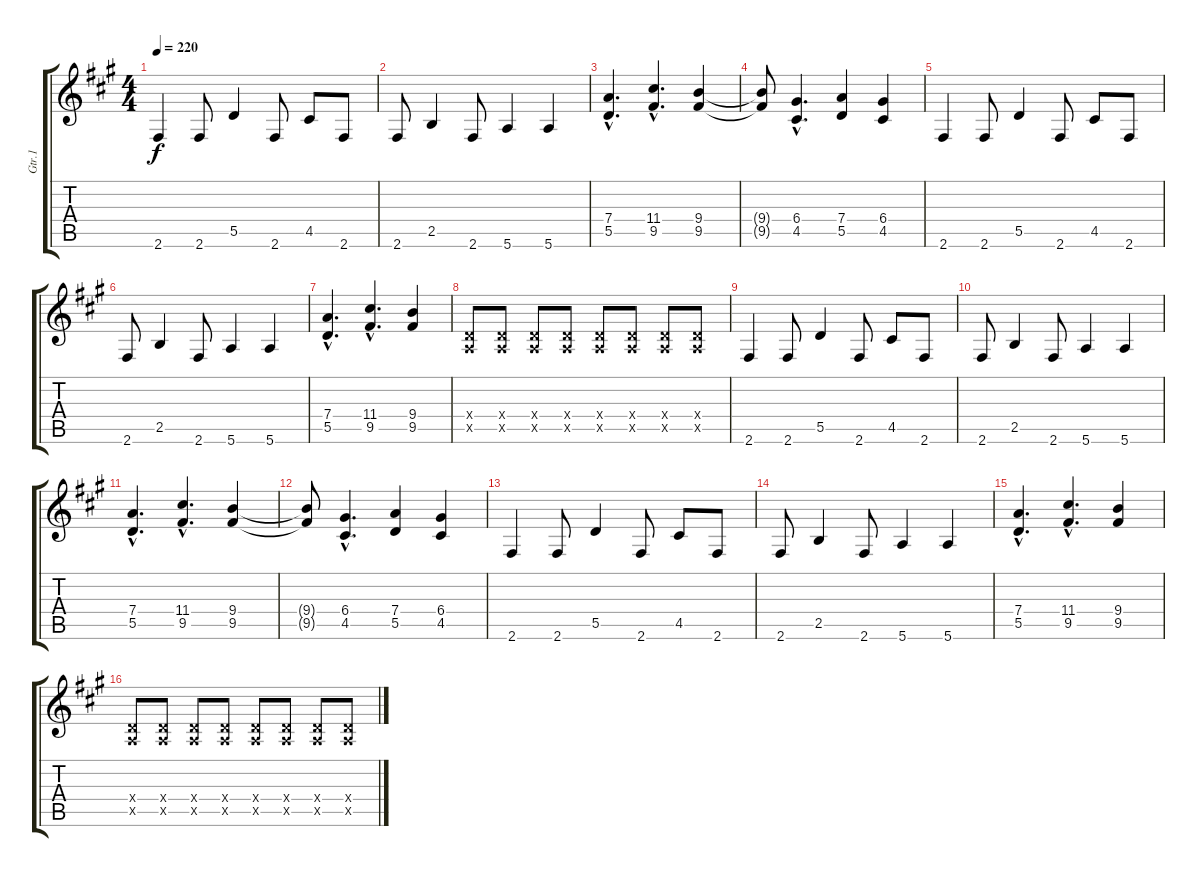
\track ("Gtr.1" "Gtr.1") {instrument distortionguitar}
\staff {score tabs}
\tuning (E4 B3 G3 D3 A2 E2) {hide}
\ts (4 4)
\tempo 220
\clef g2
\ks a
2.6.4{dy f} 2.6.8 5.5.4 2.6.8 4.5.8 2.6.8 |
2.6.8 2.5.4 2.6.8 5.6.4 5.6.4 |
(7.4{hac} 5.5{hac}).4{d} (11.4{hac} 9.5{hac}).4{d} (9.4 9.5).4 |
(9.4{t} 9.5{t}).8 (6.4{hac} 4.5{hac}).4{d} (7.4 5.5).4 (6.4 4.5).4 |
2.6.4 2.6.8 5.5.4 2.6.8 4.5.8 2.6.8 |
2.6.8 2.5.4 2.6.8 5.6.4 5.6.4 |
(7.4{hac} 5.5{hac}).4{d} (11.4{hac} 9.5{hac}).4{d} (9.4 9.5).4 |
(0.4{x} 0.5{x}).8 (0.4{x} 0.5{x}).8 (0.4{x} 0.5{x}).8 (0.4{x} 0.5{x}).8 (0.4{x} 0.5{x}).8 (0.4{x} 0.5{x}).8 (0.4{x} 0.5{x}).8 (0.4{x} 0.5{x}).8 |
2.6.4 2.6.8 5.5.4 2.6.8 4.5.8 2.6.8 |
2.6.8 2.5.4 2.6.8 5.6.4 5.6.4 |
(7.4{hac} 5.5{hac}).4{d} (11.4{hac} 9.5{hac}).4{d} (9.4 9.5).4 |
(9.4{t} 9.5{t}).8 (6.4{hac} 4.5{hac}).4{d} (7.4 5.5).4 (6.4 4.5).4 |
2.6.4 2.6.8 5.5.4 2.6.8 4.5.8 2.6.8 |
2.6.8 2.5.4 2.6.8 5.6.4 5.6.4 |
(7.4{hac} 5.5{hac}).4{d} (11.4{hac} 9.5{hac}).4{d} (9.4 9.5).4 |
(0.4{x} 0.5{x}).8 (0.4{x} 0.5{x}).8 (0.4{x} 0.5{x}).8 (0.4{x} 0.5{x}).8 (0.4{x} 0.5{x}).8 (0.4{x} 0.5{x}).8 (0.4{x} 0.5{x}).8 (0.4{x} 0.5{x}).8
